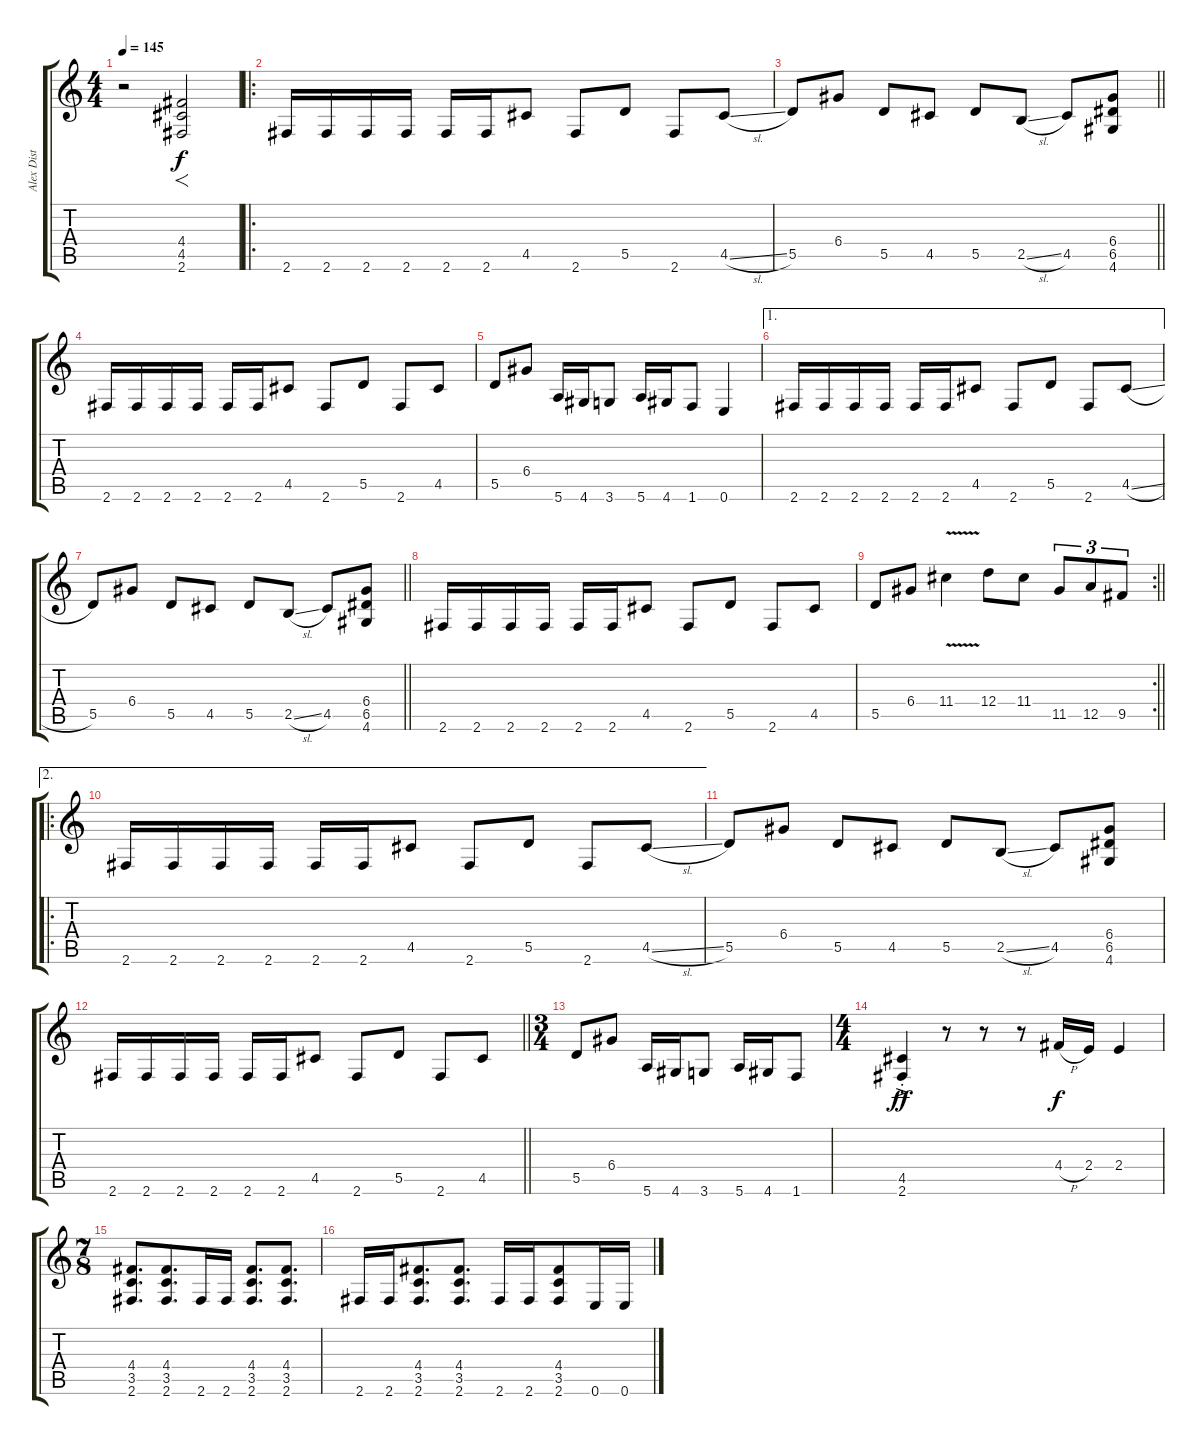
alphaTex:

\track ("Alex Dist" "Alex Dist") {instrument distortionguitar}
\staff {score tabs}
\tuning (E4 B3 G3 D3 A2 E2) {hide}
\ts (4 4)
\tempo 145
\clef g2
\ks c
r.2{dy f} (4.4 4.5 2.6).2{f} |
\ro
2.6.16 2.6.16 2.6.16 2.6.16 2.6.16 2.6.16 4.5.8 2.6.8 5.5.8 2.6.8 4.5{sl}.8 |
\barLineRight lightlight
5.5.8 6.4.8 5.5.8 4.5.8 5.5.8 2.5{sl}.8 4.5.8 (6.4 6.5 4.6).8 |
2.6.16 2.6.16 2.6.16 2.6.16 2.6.16 2.6.16 4.5.8 2.6.8 5.5.8 2.6.8 4.5.8 |
5.5.8 6.4.8 5.6.16 4.6.16 3.6.8 5.6.16 4.6.16 1.6.8 0.6.4 |
\ae 1
2.6.16 2.6.16 2.6.16 2.6.16 2.6.16 2.6.16 4.5.8 2.6.8 5.5.8 2.6.8 4.5{sl}.8 |
\barLineRight lightlight
5.5.8 6.4.8 5.5.8 4.5.8 5.5.8 2.5{sl}.8 4.5.8 (6.4 6.5 4.6).8 |
2.6.16 2.6.16 2.6.16 2.6.16 2.6.16 2.6.16 4.5.8 2.6.8 5.5.8 2.6.8 4.5.8 |
\rc 2
\barLineRight lightlight
5.5.8 6.4.8 11.4{v}.4 12.4.8 11.4.8 11.5.8{tu (3 2)} 12.5.8{tu (3 2)} 9.5.8{tu (3 2)} |
\ae 2
\ro
2.6.16 2.6.16 2.6.16 2.6.16 2.6.16 2.6.16 4.5.8 2.6.8 5.5.8 2.6.8 4.5{sl}.8 |
5.5.8 6.4.8 5.5.8 4.5.8 5.5.8 2.5{sl}.8 4.5.8 (6.4 6.5 4.6).8 |
\barLineRight lightlight
2.6.16 2.6.16 2.6.16 2.6.16 2.6.16 2.6.16 4.5.8 2.6.8 5.5.8 2.6.8 4.5.8 |
\ts (3 4)
5.5.8 6.4.8 5.6.16 4.6.16 3.6.8 5.6.16 4.6.16 1.6.8 |
\ts (4 4)
(4.5{ac st} 2.6{st}).4{dy ff} r.8 r.8 r.8 4.4{h}.16{dy f} 2.4.16 2.4.4 |
\ts (7 8)
(4.4 3.5 2.6).8{d} (4.4 3.5 2.6).8{d} 2.6.16 2.6.16 (4.4 3.5 2.6).8{d} (4.4 3.5 2.6).8{d} |
2.6.16 2.6.16 (4.4 3.5 2.6).8{d} (4.4 3.5 2.6).8{d} 2.6.16 2.6.16 (4.4 3.5 2.6).8 0.6.16 0.6.16
